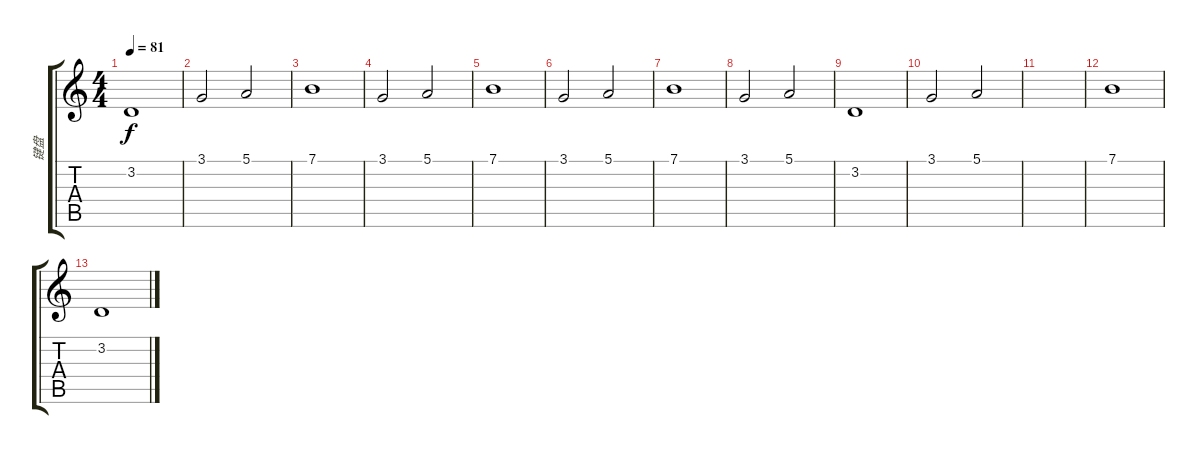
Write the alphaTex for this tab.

\track ("键盘" "键盘") {instrument stringensemble1}
\staff {score tabs}
\tuning (E4 B3 G3 D3 A2 E2) {hide}
\ts (4 4)
\tempo 81
\clef g2
\ks c
3.2.1{dy f} |
3.1.2 5.1.2 |
7.1.1 |
3.1.2 5.1.2 |
7.1.1 |
3.1.2 5.1.2 |
7.1.1 |
3.1.2 5.1.2 |
3.2.1 |
3.1.2 5.1.2 |
|
7.1.1 |
3.2.1
